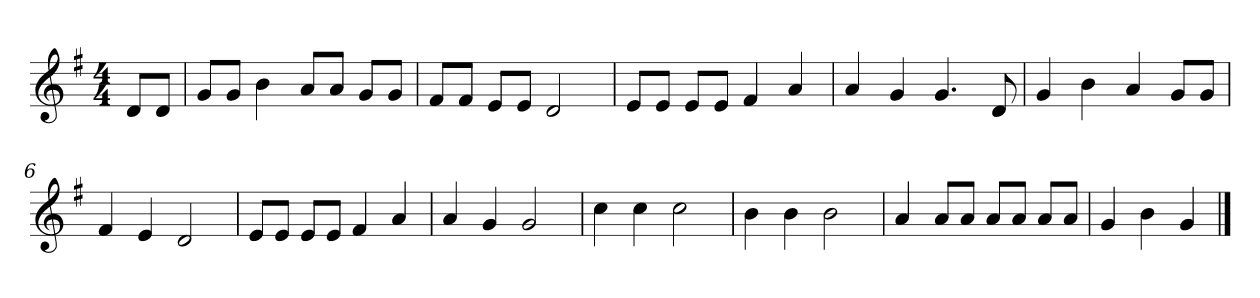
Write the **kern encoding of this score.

**kern
*part1
*staff1
*k[f#]
*M4/4
*MM120
=
8dL
8dJ
=1
8gL
8gJ
4b
8aL
8aJ
8gL
8gJ
=2
8f#L
8f#J
8eL
8eJ
2d
=3
8eL
8eJ
8eL
8eJ
4f#
4a
=4
4a
4g
4.g
8d
=5
4g
4b
4a
8gL
8gJ
=6
4f#
4e
2d
=7
8eL
8eJ
8eL
8eJ
4f#
4a
=8
4a
4g
2g
=9
4cc
4cc
2cc
=10
4b
4b
2b
=11
4a
8aL
8aJ
8aL
8aJ
8aL
8aJ
=12
4g
4b
4g
==
*-
